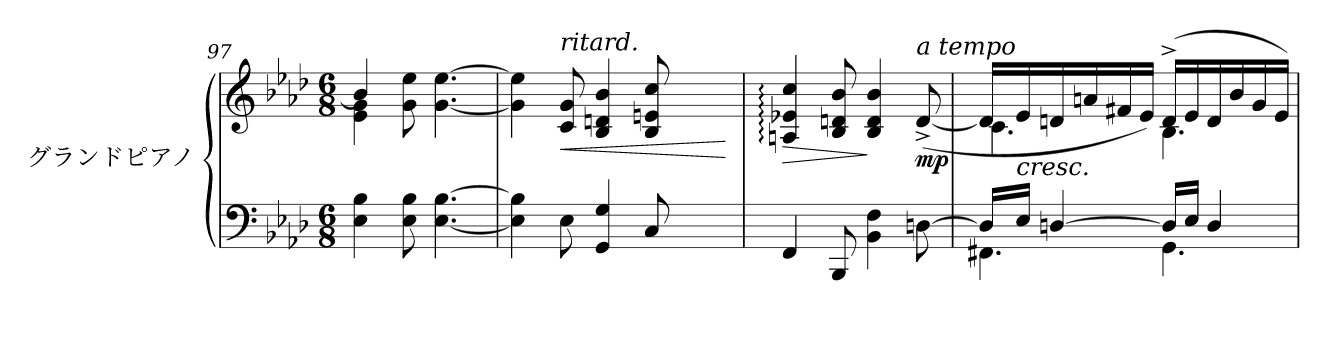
**kern	**kern	**dynam
*part1	*part1	*part1
*staff2	*staff1	*staff1/2
*I"グランドピアノ	*	*
*clefF4	*clefG2	*
*k[b-e-a-d-]	*k[b-e-a-d-]	*
*M6/8	*M6/8	*
=97	=97	=97
*	*^	*
4E-\ 4B-\	4b-/]	4e-\ 4g\	.
8E-\ 8B-\	8g\ 8ee-\	8rgyy	.
[4.E-\ [4.B-\	[4.g\ [4.ee-\	4.rgyy	.
*	*v	*v	*
=98	=98	=98
*^	*	*
4E-\] 4B-\]	4.rGGyy	4g\] 4ee-\]	.
*	*	*MM60	*
!	!	!LO:TX:a:i:t=ritard.	!
!	!	!	!LO:HP:b
8E-\	.	8c/ 8g/	<
*	*	*MM57	*
4GG/ 4G/	4rGGyy	4B-/ 4dn/ 4b-/	.
*	*	*MM54	*
8C/	16rBByy	8B-/ 8en/ 8cc/	.
.	64ryy	.	.
*	*	*MM30	*
.	64FF!LLLLyy	.	.
*	*	*MM36	*
.	64An!yy	.	.
*	*	*MM42	*
.	64e-!JJJJyy	.	.
*v	*v	*	*
.	.	[
=99	=99	=99
*	*MM54	*
!	!	!LO:HP:b
4FF/	4An/: 4e-X/: 4cc/:	>
8BBB-/	8B-/ 8dn/ 8b-/	.
4BB-\ 4F\	4B-/ 4d/ 4b-/	]
*	*MM90	*
!	!LO:TX:a:i:t=a tempo	!
!	!	!LO:DY:b
[8Dn\	(>[8d^/	mp
=100	=100	=100
*^	*^	*
16D/LL]	4.FF#X\	16d/LL]	4.c\	.
!	!	!LO:TX:b:i:t=cresc.	!	!
16E-/JJ	.	16e-/	.	.
[4Dn/	.	16dn/	.	.
.	.	16an/	.	.
.	.	16f#X/	.	.
.	.	16e-/JJ)	.	.
16D/LL]	4.GG\	(>16d^/LL	4.B-\	.
16E-/JJ	.	16e-/	.	.
4D/	.	16d/	.	.
.	.	16b-/	.	.
.	.	16g/	.	.
.	.	16e-/JJ)	.	.
*v	*v	*	*	*
*	*v	*v	*
=	=	=
*-	*-	*-
